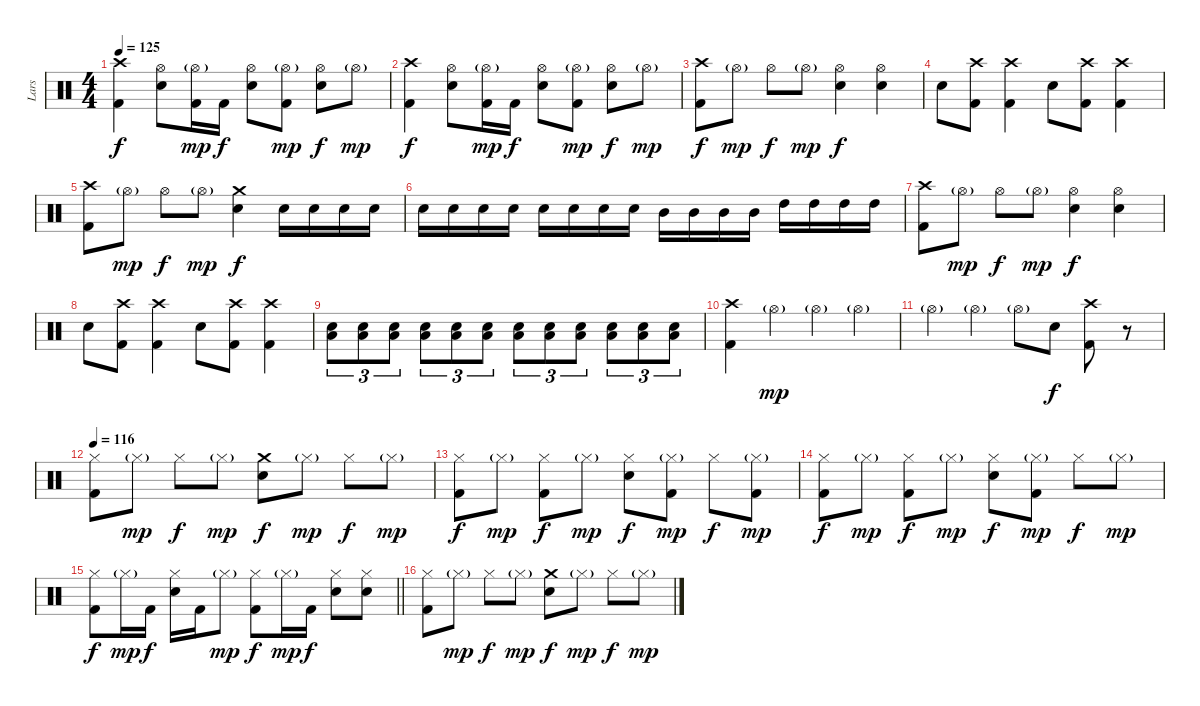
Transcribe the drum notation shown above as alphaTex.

\track ("Lars" "Lars") {instrument percussion}
\staff {score}
\articulation defaults
\ts (4 4)
\tempo 125
\clef neutral
\ks c
("Crash high (hit)" "Kick (hit) 2").4{dy f} ("Hi-Hat (open)" "Electric Snare (hit)").8 ("Hi-Hat (open)"{g} "Kick (hit) 2").16{dy mp} "Kick (hit) 2".16{dy f} ("Hi-Hat (open)" "Electric Snare (hit)").8 ("Hi-Hat (open)"{g} "Kick (hit) 2").8{dy mp} ("Hi-Hat (open)" "Electric Snare (hit)").8{dy f} "Hi-Hat (open)"{g}.8{dy mp} |
("Crash high (hit)" "Kick (hit) 2").4{dy f} ("Hi-Hat (open)" "Electric Snare (hit)").8 ("Hi-Hat (open)"{g} "Kick (hit) 2").16{dy mp} "Kick (hit) 2".16{dy f} ("Hi-Hat (open)" "Electric Snare (hit)").8 ("Hi-Hat (open)"{g} "Kick (hit) 2").8{dy mp} ("Hi-Hat (open)" "Electric Snare (hit)").8{dy f} "Hi-Hat (open)"{g}.8{dy mp} |
("Crash high (hit)" "Kick (hit) 2").8{dy f} "Hi-Hat (open)"{g}.8{dy mp} "Hi-Hat (open)".8{dy f} "Hi-Hat (open)"{g}.8{dy mp} ("Hi-Hat (open)" "Electric Snare (hit)").4{dy f} ("Hi-Hat (open)" "Electric Snare (hit)").4 |
"Electric Snare (hit)".8 ("Crash high (hit)" "Kick (hit) 2").8 ("Crash high (hit)" "Kick (hit) 2").4 "Electric Snare (hit)".8 ("Crash high (hit)" "Kick (hit) 2").8 ("Crash high (hit)" "Kick (hit) 2").4 |
("Crash high (hit)" "Kick (hit) 2").8 "Hi-Hat (open)"{g}.8{dy mp} "Hi-Hat (open)".8{dy f} "Hi-Hat (open)"{g}.8{dy mp} ("Crash medium (hit)" "Electric Snare (hit)").4{dy f} "Electric Snare (hit)".16 "Electric Snare (hit)".16 "Electric Snare (hit)".16 "Electric Snare (hit)".16 |
"Electric Snare (hit)".16 "Electric Snare (hit)".16 "Electric Snare (hit)".16 "Electric Snare (hit)".16 "Electric Snare (hit)".16 "Electric Snare (hit)".16 "Electric Snare (hit)".16 "Electric Snare (hit)".16 "Mid Tom (hit)".16 "Mid Tom (hit)".16 "Mid Tom (hit)".16 "Mid Tom (hit)".16 "High Tom (hit)".16 "High Tom (hit)".16 "High Tom (hit)".16 "High Tom (hit)".16 |
("Crash high (hit)" "Kick (hit) 2").8 "Hi-Hat (open)"{g}.8{dy mp} "Hi-Hat (open)".8{dy f} "Hi-Hat (open)"{g}.8{dy mp} ("Hi-Hat (open)" "Electric Snare (hit)").4{dy f} ("Hi-Hat (open)" "Electric Snare (hit)").4 |
"Electric Snare (hit)".8 ("Crash high (hit)" "Kick (hit) 2").8 ("Crash high (hit)" "Kick (hit) 2").4 "Electric Snare (hit)".8 ("Crash high (hit)" "Kick (hit) 2").8 ("Crash high (hit)" "Kick (hit) 2").4 |
("Low Tom (hit)" "Electric Snare (hit)").8{tu (3 2)} ("Low Tom (hit)" "Electric Snare (hit)").8{tu (3 2)} ("Low Tom (hit)" "Electric Snare (hit)").8{tu (3 2)} ("Low Tom (hit)" "Electric Snare (hit)").8{tu (3 2)} ("Low Tom (hit)" "Electric Snare (hit)").8{tu (3 2)} ("Low Tom (hit)" "Electric Snare (hit)").8{tu (3 2)} ("Low Tom (hit)" "Electric Snare (hit)").8{tu (3 2)} ("Low Tom (hit)" "Electric Snare (hit)").8{tu (3 2)} ("Low Tom (hit)" "Electric Snare (hit)").8{tu (3 2)} ("Low Tom (hit)" "Electric Snare (hit)").8{tu (3 2)} ("Low Tom (hit)" "Electric Snare (hit)").8{tu (3 2)} ("Low Tom (hit)" "Electric Snare (hit)").8{tu (3 2)} |
("Crash high (hit)" "Kick (hit) 2").4 "Hi-Hat (open)"{g}.4{dy mp} "Hi-Hat (open)"{g}.4 "Hi-Hat (open)"{g}.4 |
"Hi-Hat (open)"{g}.4 "Hi-Hat (open)"{g}.4 "Hi-Hat (open)"{g}.8 "Electric Snare (hit)".8{dy f} ("Crash high (hit)" "Kick (hit) 2").8 r.8 |
\tempo 116
("Hi-Hat (closed)" "Kick (hit) 2").8 "Hi-Hat (closed)"{g}.8{dy mp} "Hi-Hat (closed)".8{dy f} "Hi-Hat (closed)"{g}.8{dy mp} ("Crash medium (hit)" "Electric Snare (hit)").8{dy f} "Hi-Hat (closed)"{g}.8{dy mp} "Hi-Hat (closed)".8{dy f} "Hi-Hat (closed)"{g}.8{dy mp} |
("Hi-Hat (closed)" "Kick (hit) 2").8{dy f} "Hi-Hat (closed)"{g}.8{dy mp} ("Hi-Hat (closed)" "Kick (hit) 2").8{dy f} "Hi-Hat (closed)"{g}.8{dy mp} ("Hi-Hat (closed)" "Electric Snare (hit)").8{dy f} ("Hi-Hat (closed)"{g} "Kick (hit) 2").8{dy mp} "Hi-Hat (closed)".8{dy f} ("Hi-Hat (closed)"{g} "Kick (hit) 2").8{dy mp} |
("Hi-Hat (closed)" "Kick (hit) 2").8{dy f} "Hi-Hat (closed)"{g}.8{dy mp} ("Hi-Hat (closed)" "Kick (hit) 2").8{dy f} "Hi-Hat (closed)"{g}.8{dy mp} ("Hi-Hat (closed)" "Electric Snare (hit)").8{dy f} ("Hi-Hat (closed)"{g} "Kick (hit) 2").8{dy mp} "Hi-Hat (closed)".8{dy f} "Hi-Hat (closed)"{g}.8{dy mp} |
\barLineRight lightlight
("Hi-Hat (closed)" "Kick (hit) 2").8{dy f} "Hi-Hat (closed)"{g}.16{dy mp} "Kick (hit) 2".16{dy f} ("Hi-Hat (closed)" "Electric Snare (hit)").16 "Kick (hit) 2".16 "Hi-Hat (closed)"{g}.8{dy mp} ("Hi-Hat (closed)" "Kick (hit) 2").8{dy f} "Hi-Hat (closed)"{g}.16{dy mp} "Kick (hit) 2".16{dy f} ("Hi-Hat (closed)" "Electric Snare (hit)").8 ("Hi-Hat (closed)" "Electric Snare (hit)").8 |
("Hi-Hat (closed)" "Kick (hit) 2").8 "Hi-Hat (closed)"{g}.8{dy mp} "Hi-Hat (closed)".8{dy f} "Hi-Hat (closed)"{g}.8{dy mp} ("Crash medium (hit)" "Electric Snare (hit)").8{dy f} "Hi-Hat (closed)"{g}.8{dy mp} "Hi-Hat (closed)".8{dy f} "Hi-Hat (closed)"{g}.8{dy mp}
